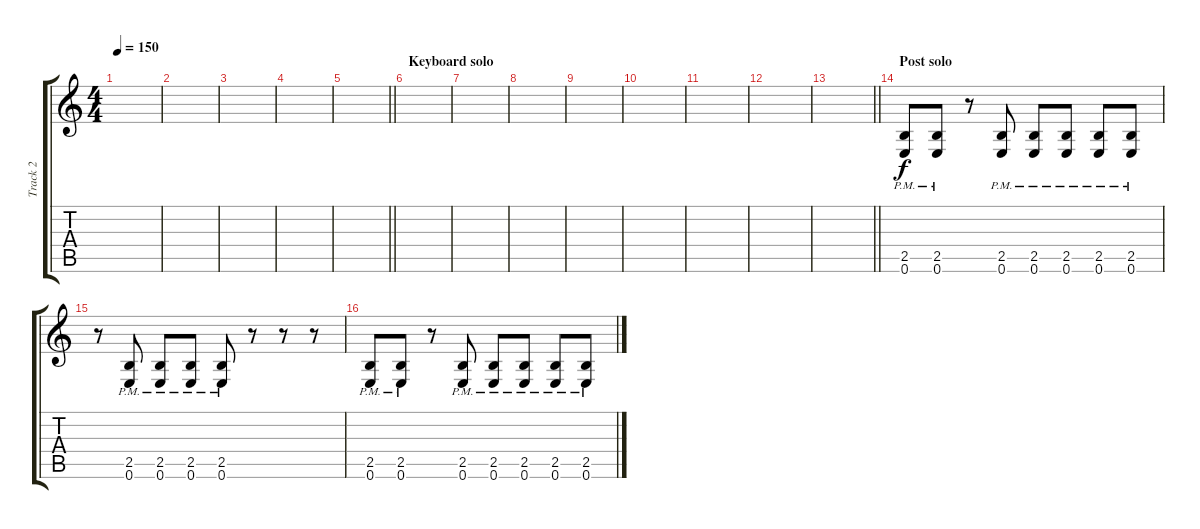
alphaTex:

\track ("Track 2" "Track 2") {instrument distortionguitar}
\staff {score tabs}
\tuning (E4 B3 G3 D3 A2 E2) {hide}
\ts (4 4)
\tempo 150
\clef g2
\ks c
|
|
|
|
\barLineRight lightlight
|
\section ("" "Keyboard solo")
|
|
|
|
|
|
|
\barLineRight lightlight
|
\section ("" "Post solo")
(2.5{pm} 0.6{pm}).8{volume 15 instrument distortionguitar} (2.5{pm} 0.6{pm}).8 r.8 (2.5{pm} 0.6{pm}).8 (2.5{pm} 0.6{pm}).8 (2.5{pm} 0.6{pm}).8 (2.5{pm} 0.6{pm}).8 (2.5{pm} 0.6{pm}).8 |
r.8 (2.5{pm} 0.6{pm}).8 (2.5{pm} 0.6{pm}).8 (2.5{pm} 0.6{pm}).8 (2.5{pm} 0.6{pm}).8 r.8 r.8 r.8 |
(2.5{pm} 0.6{pm}).8{volume 15 instrument distortionguitar} (2.5{pm} 0.6{pm}).8 r.8 (2.5{pm} 0.6{pm}).8 (2.5{pm} 0.6{pm}).8 (2.5{pm} 0.6{pm}).8 (2.5{pm} 0.6{pm}).8 (2.5{pm} 0.6{pm}).8
